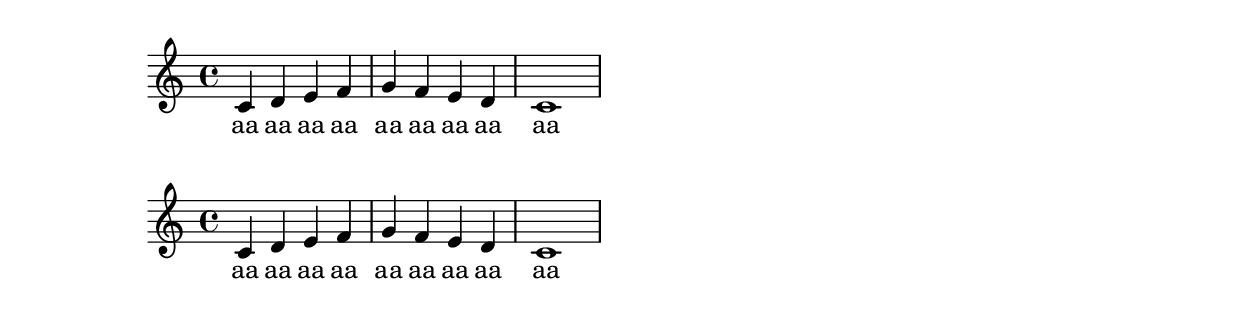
%% Do not edit this file; it is auto-generated from LSR http://lsr.dsi.unimi.it
%% This file is in the public domain.
\version "2.11.38"

\header {
  lsrtags = "text, vocal-music, spacing"
 texidoc = "
This snippet shows you how to bring the lyrics line closer to the
staff.
" }
% begin verbatim
% Default layout:
<<
  \new Staff \new Voice = melody \relative c '{ c4 d e f g f e d c1 }
  \new Lyrics \lyricsto melody { aa aa aa aa aa aa aa aa aa }
>>

% Reducing the minimum space below the staff and above the lyrics:
<<
  \new Staff \with {
    \override VerticalAxisGroup #'minimum-Y-extent = #'(-1 . 4) }
  \new Voice = melody \relative c' { c4 d e f g f e d c1 }
  \new Lyrics \with {
    \override VerticalAxisGroup #'minimum-Y-extent = #'(-1.2 . 1) }
  \lyricsto melody { aa aa aa aa aa aa aa aa aa }
>>
